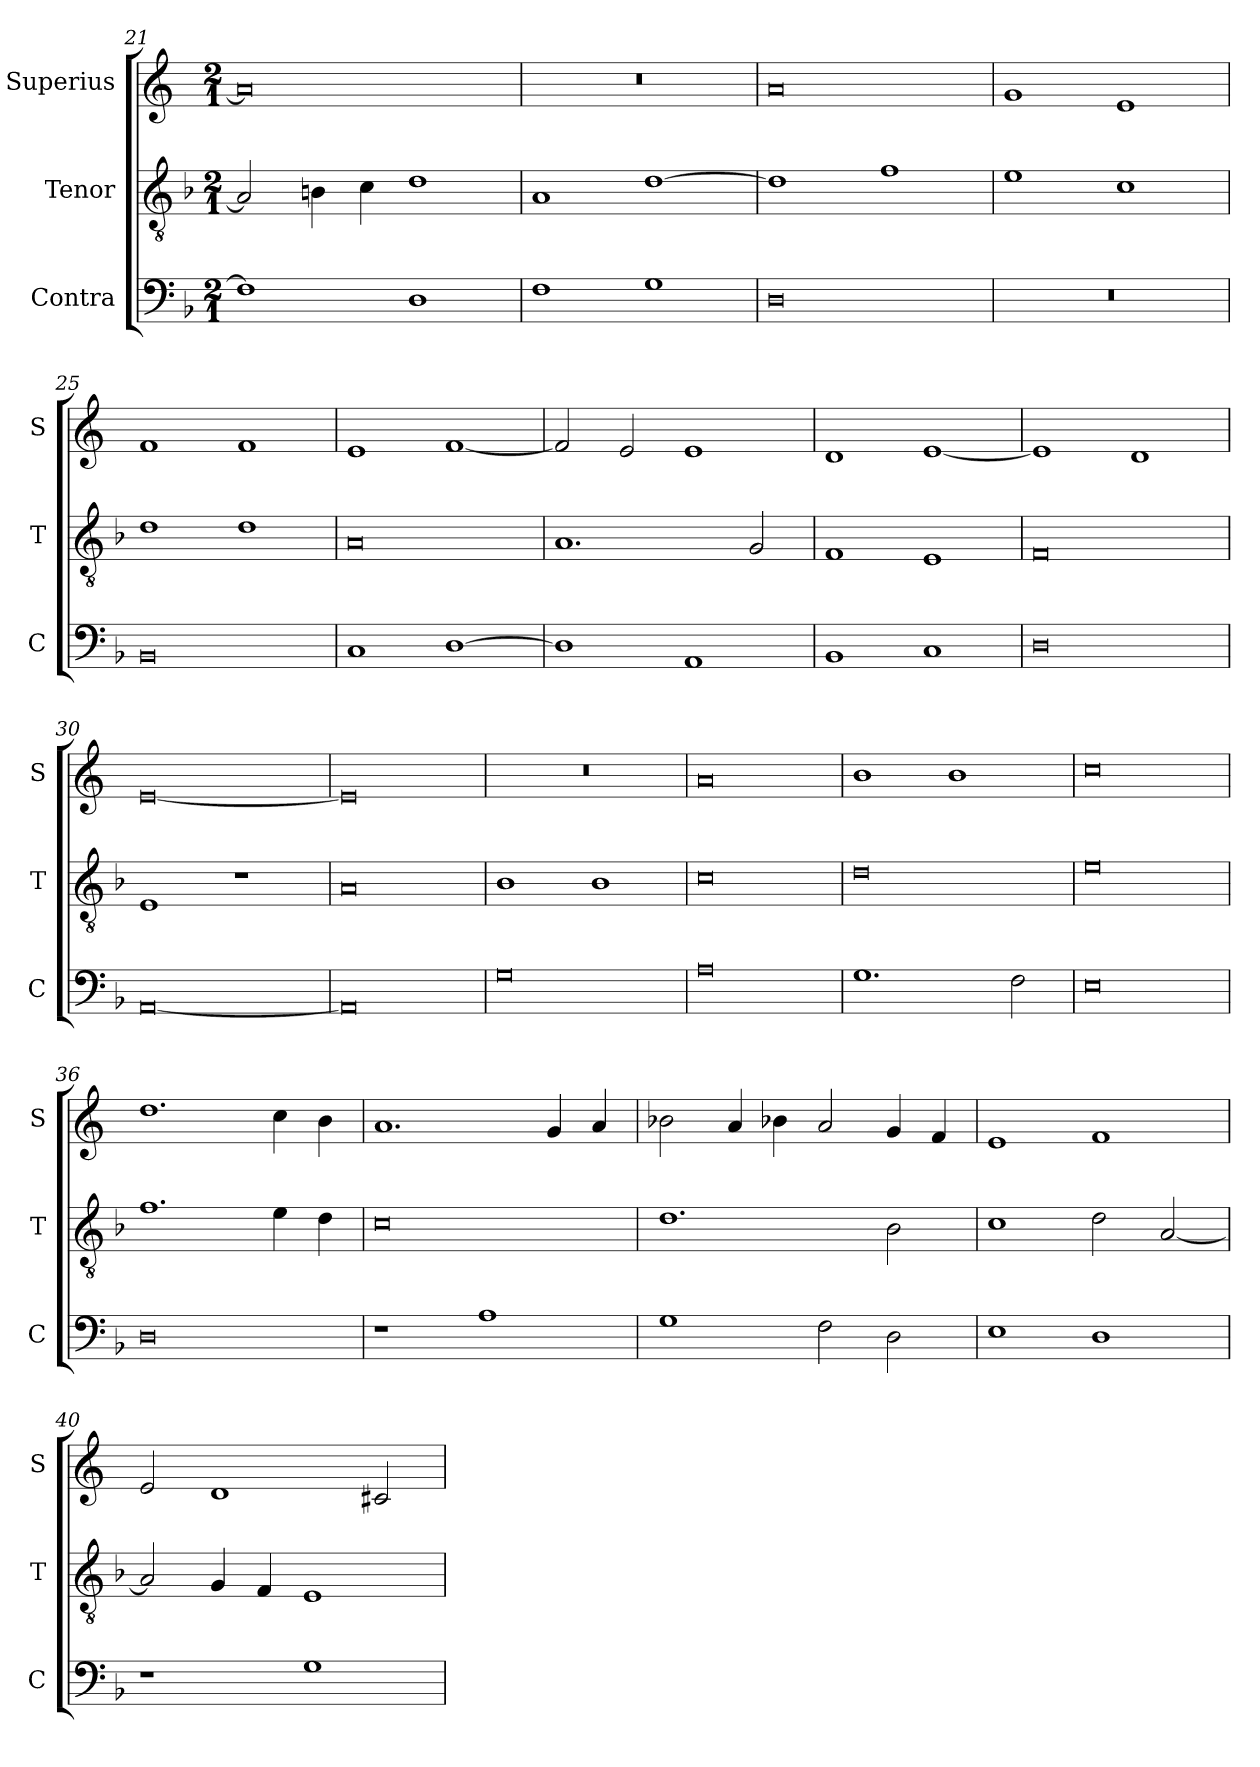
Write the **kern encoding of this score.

**kern	**kern	**kern
*part3	*part2	*part1
*staff3	*staff2	*staff1
*I"Contra	*I"Tenor	*I"Superius
*I'C	*I'T	*I'S
*clefF4	*clefGv2	*clefG2
*k[b-]	*k[b-]	*k[]
*M2/1	*M2/1	*M2/1
=21	=21	=21
1F]	2A]	0a]
.	4Bn	.
.	4c	.
1D	1d	.
=22	=22	=22
1F	1A	0r
1G	[1d	.
=23	=23	=23
0D	1d]	0a
.	1f	.
=24	=24	=24
0r	1e	1g
.	1c	1e
=25	=25	=25
0BB-	1d	1f
.	1d	1f
=26	=26	=26
1C	0A	1e
[1D	.	[1f
=27	=27	=27
1D]	1.A	2f]
.	.	2e
1AA	.	1e
.	2G	.
=28	=28	=28
1BB-	1F	1d
1C	1E	[1e
=29	=29	=29
0D	0F	1e]
.	.	1d
=30	=30	=30
[0AA	1E	[0e
.	1r	.
=31	=31	=31
0AA]	0A	0e]
=32	=32	=32
0G	1B-	0r
.	1B-	.
=33	=33	=33
0A	0c	0a
=34	=34	=34
1.G	0d	1b
.	.	1b
2F	.	.
=35	=35	=35
0E	0e	0cc
=36	=36	=36
0D	1.f	1.dd
.	4e	4cc
.	4d	4b
=37	=37	=37
1r	0c	1.a
1A	.	.
.	.	4g
.	.	4a
=38	=38	=38
1G	1.d	2b-X
.	.	4a
.	.	4b-X
2F	.	2a
2D	2B-	4g
.	.	4f
=39	=39	=39
1E	1c	1e
1D	2d	1f
.	[2A	.
=40	=40	=40
1r	2A]	2e
.	4G	1d
.	4F	.
1G	1E	.
.	.	2c#X
=	=	=
*-	*-	*-
